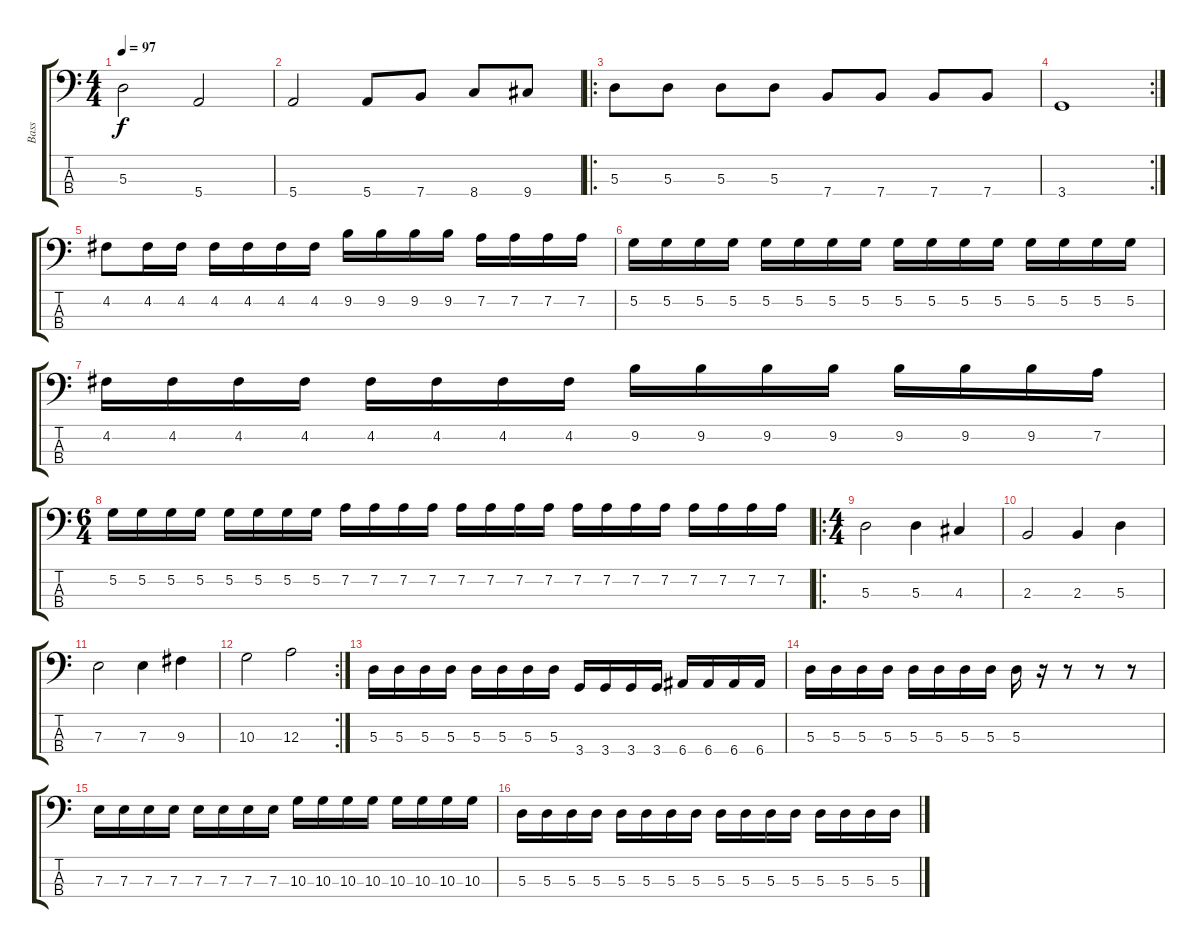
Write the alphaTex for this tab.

\track ("Bass" "Bass") {instrument electricbassfinger}
\staff {score tabs}
\tuning (G2 D2 A1 E1) {hide}
\ts (4 4)
\tempo 97
\clef f4
\ks c
5.3.2{dy f} 5.4.2 |
5.4.2 5.4.8 7.4.8 8.4.8 9.4.8 |
\ro
5.3.8 5.3.8 5.3.8 5.3.8 7.4.8 7.4.8 7.4.8 7.4.8 |
\rc 2
3.4.1 |
4.2.8 4.2.16 4.2.16 4.2.16 4.2.16 4.2.16 4.2.16 9.2.16 9.2.16 9.2.16 9.2.16 7.2.16 7.2.16 7.2.16 7.2.16 |
5.2.16 5.2.16 5.2.16 5.2.16 5.2.16 5.2.16 5.2.16 5.2.16 5.2.16 5.2.16 5.2.16 5.2.16 5.2.16 5.2.16 5.2.16 5.2.16 |
4.2.16 4.2.16 4.2.16 4.2.16 4.2.16 4.2.16 4.2.16 4.2.16 9.2.16 9.2.16 9.2.16 9.2.16 9.2.16 9.2.16 9.2.16 7.2.16 |
\ts (6 4)
5.2.16 5.2.16 5.2.16 5.2.16 5.2.16 5.2.16 5.2.16 5.2.16 7.2.16 7.2.16 7.2.16 7.2.16 7.2.16 7.2.16 7.2.16 7.2.16 7.2.16 7.2.16 7.2.16 7.2.16 7.2.16 7.2.16 7.2.16 7.2.16 |
\ro
\ts (4 4)
5.3.2 5.3.4 4.3.4 |
2.3.2 2.3.4 5.3.4 |
7.3.2 7.3.4 9.3.4 |
\rc 2
10.3.2 12.3.2 |
5.3.16 5.3.16 5.3.16 5.3.16 5.3.16 5.3.16 5.3.16 5.3.16 3.4.16 3.4.16 3.4.16 3.4.16 6.4.16 6.4.16 6.4.16 6.4.16 |
5.3.16 5.3.16 5.3.16 5.3.16 5.3.16 5.3.16 5.3.16 5.3.16 5.3.16 r.16 r.8 r.8 r.8 |
7.3.16 7.3.16 7.3.16 7.3.16 7.3.16 7.3.16 7.3.16 7.3.16 10.3.16 10.3.16 10.3.16 10.3.16 10.3.16 10.3.16 10.3.16 10.3.16 |
5.3.16 5.3.16 5.3.16 5.3.16 5.3.16 5.3.16 5.3.16 5.3.16 5.3.16 5.3.16 5.3.16 5.3.16 5.3.16 5.3.16 5.3.16 5.3.16
